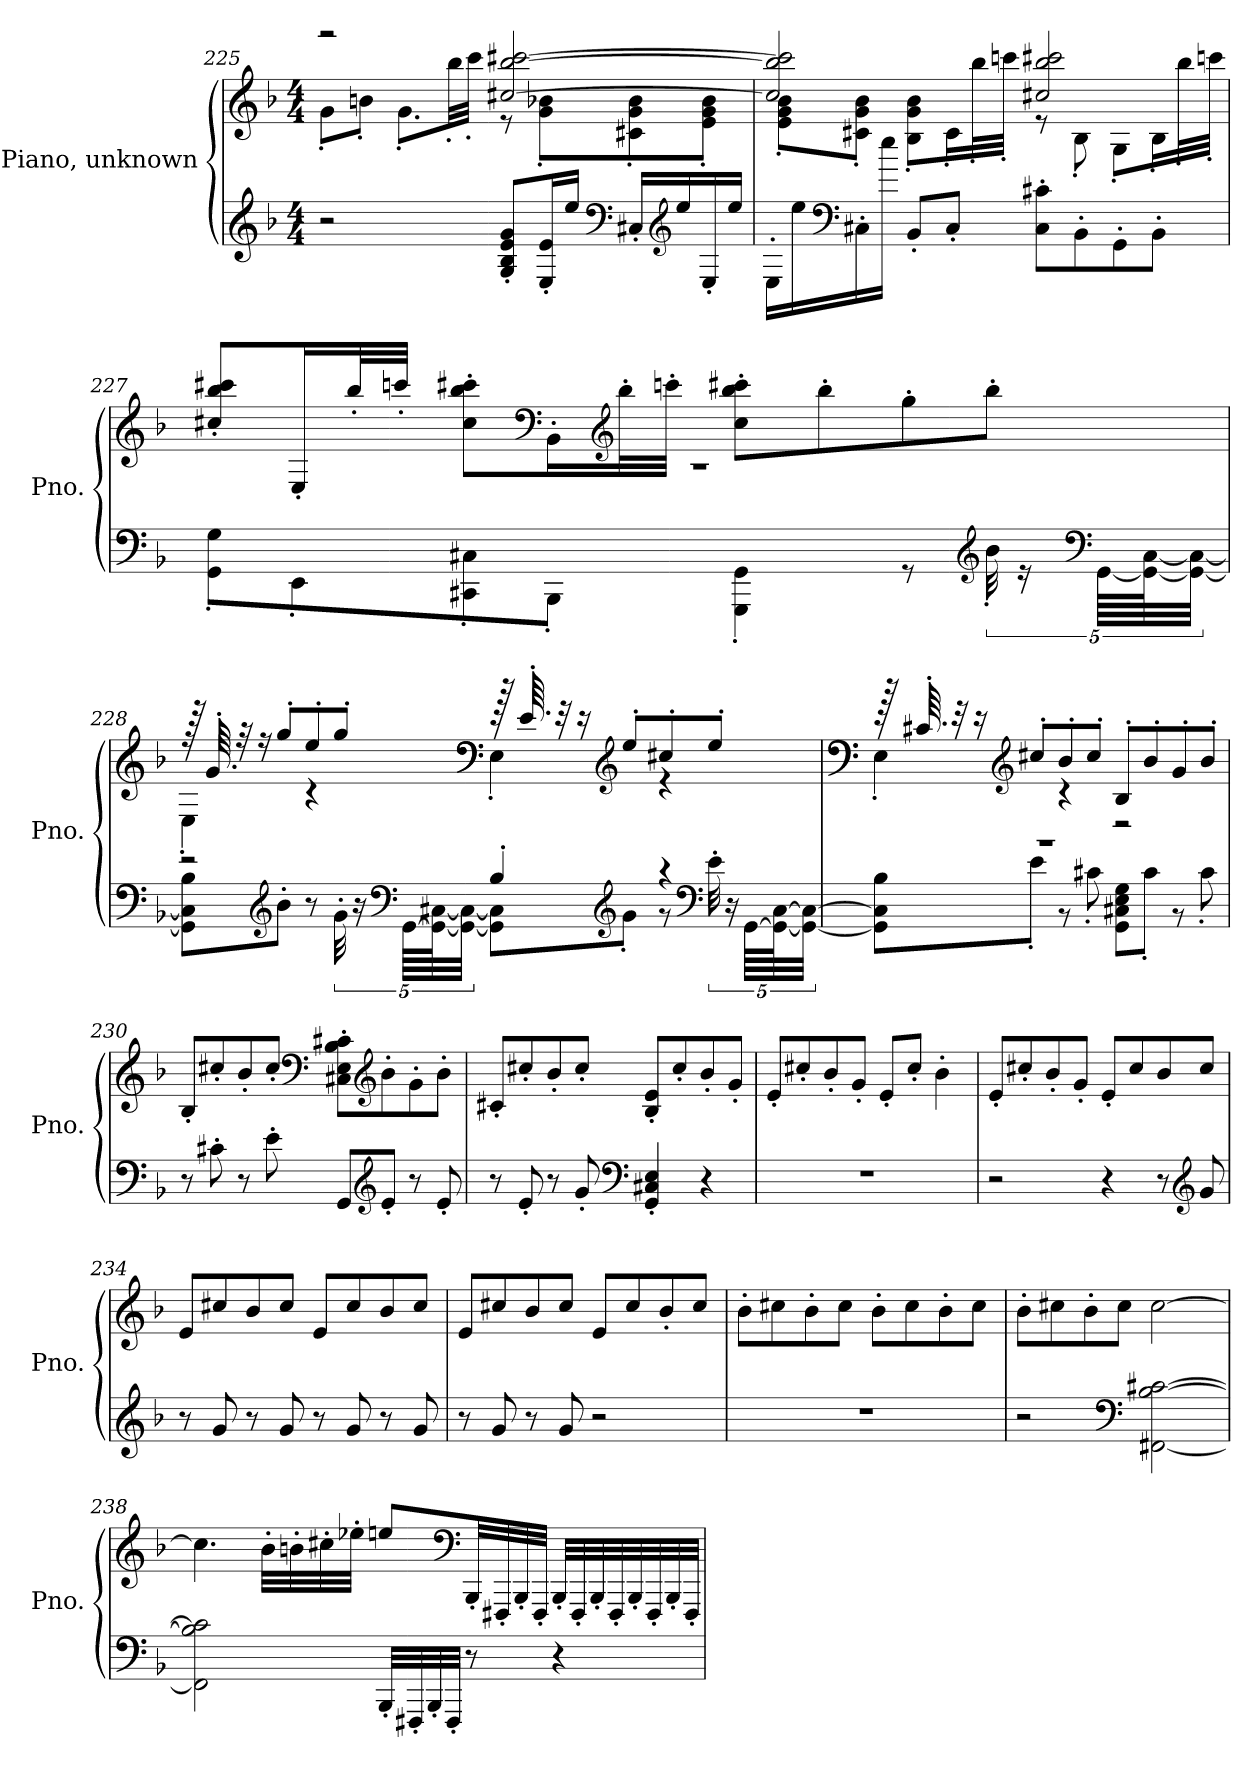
**kern	**kern
*part1	*part1
*staff2	*staff1
*I"Piano, unknown	*
*I'Pno.	*
!!LO:LB:g=z
*clefG2	*clefG2
*k[b-]	*k[b-]
*M4/4	*M4/4
=225	=225
*	*^
2r	2r	8g'\L
.	.	8bn'\J
.	.	8.g'\L
.	.	32bb-'\LL
.	.	32ccc'\JJJ
8G/' 8B-/' 8e/' 8g/'L	[2cc#X/ [2bb-/ [2ccc#X/	8r
16E/' 16e/'L	.	8g\' 8b-X\'L
16ee/JJ	.	.
*clefF4	*	*
16C#X'/LL	.	8c#X\' 8g\' 8b-\'
*clefG2	*	*
16ee/	.	.
16E'/	.	8e\' 8g\' 8b-\'J
16ee/JJ	.	.
=226	=226	=226
16E'\LL	2cc#/] 2bb-/] 2ccc#/]	8e\' 8g\' 8b-\'L
16ee\	.	.
*clefF4	*	*
16C#X'\	.	8c#X\' 8g\' 8b-\'J
16ee\JJ	.	.
8BB-'/L	.	8B-\' 8g\' 8b-\'L
8C#'/J	.	16c#'\L
.	.	32bb-'\L
.	.	32cccn'\JJJ
8C#\' 8c#X\'L	2cc#X/ 2bb-/ 2ccc#X/	8r
8BB-'\	.	8B-'\
8GG'\	.	8G'\L
8BB-'\J	.	16B-'\L
.	.	32bb-'\L
.	.	32cccn'\JJJ
*	*v	*v
!!LO:LB:g=z
=227	=227
*^	*
1r	8GG\' 8G\'L	8cc#X/' 8bb-/' 8ccc#X/'L
.	8EE'\	16E'/L
.	.	32bb-'/L
.	.	32cccn'/JJJ
.	8CC#X\' 8C#X\'	8cc#\' 8bb-\' 8ccc#X\'L
*	*	*clefF4
.	8BBB-'\J	16BB-'\L
*	*	*clefG2
.	.	32bb-'\L
.	.	32cccn'\JJJ
.	4GGG\' 4GG\'	8cc#\' 8bb-\' 8ccc#X\'L
.	.	8bb-'\
.	8r	8gg'\
*clefG2	*	*
.	40b-'\	8bb-'\J
.	20r	.
*clefF4	*	*
.	[80GG\LLLL	.
.	80GG\_ [80C#\J	.
.	40GG\_ 40C#\_JJJ	.
!!LO:LB:g=z
=228	=228	=228
*	*	*^
2r	8GG\] 8C#\] 8B-\L	128r	4E'\
.	.	64.g'/	.
.	.	32r	.
.	.	16r	.
*clefG2	*	*	*
.	8b-'\J	8gg'/L	.
.	8r	8ee'/	4r
.	40g'\	8gg'/J	.
.	20r	.	.
*clefF4	*	*	*
.	[80GG\LLLL	.	.
.	80GG\_ [80C#X\J	.	.
.	40GG\_ 40C#\_JJJ	.	.
*	*	*clefF4	*
4B-'/	8GG\] 8C#\]L	128r	4E'\
.	.	64.e'/	.
.	.	32r	.
.	.	16r	.
*clefG2	*	*clefG2	*
.	8g'\J	8ee'/L	.
4r	8r	8cc#X'/	4r
*clefF4	*	*	*
.	40e'\	8ee'/J	.
.	20r	.	.
.	[80GG\LLLL	.	.
.	80GG\_ [80C#\J	.	.
.	40GG\_ 40C#\_JJJ	.	.
!!LO:LB:g=z	!!
=229	=229	=229	=229
*	*	*clefF4	*
1r	8GG\] 8C#\] 8B-\L	128r	4E'\
.	.	64.c#X'/	.
.	.	32r	.
.	.	16r	.
*	*	*clefG2	*
.	8e'\J	8cc#X'/L	.
.	8r	8b-'/	4r
.	8c#X'\	8cc#'/J	.
.	8GG\ 8C#X\ 8E\ 8G\L	8B-'/L	2r
.	8c#'\J	8b-'/	.
.	8r	8g'/	.
.	8c#'\	8b-'/J	.
*v	*v	*	*
*	*v	*v
=230	=230
8r	8B-'/L
8c#X'\	8cc#X'/
8r	8b-'/
8e'\	8cc#'/J
*	*clefF4
8GG/L	8C#X\' 8E\' 8B-\' 8c#X\'L
*clefG2	*clefG2
8e'/J	8b-'\
8r	8g'\
8e'/	8b-'\J
=231	=231
8r	8c#X'/L
8e'/	8cc#X'/
8r	8b-'/
8g'/	8cc#'/J
*clefF4	*
4GG/' 4C#X/' 4E/'	8B-/' 8e/'L
.	8cc#'/
4r	8b-'/
.	8g'/J
!!LO:LB:g=z
=232	=232
1r	8e'/L
.	8cc#X'/
.	8b-'/
.	8g'/J
.	8e'/L
.	8cc#'/J
.	4b-'\
=233	=233
2r	8e'/L
.	8cc#X'/
.	8b-'/
.	8g'/J
4r	8e'/L
.	8cc#/
8r	8b-/
*clefG2	*
8g/	8cc#/J
=234	=234
8r	8e/L
8g/	8cc#X/
8r	8b-/
8g/	8cc#/J
8r	8e/L
8g/	8cc#/
8r	8b-/
8g/	8cc#/J
=235	=235
8r	8e/L
8g/	8cc#X/
8r	8b-/
8g/	8cc#/J
2r	8e/L
.	8cc#/
.	8b-'/
.	8cc#/J
!!LO:PB:g=z
=236	=236
1r	8b-'\L
.	8cc#X\
.	8b-'\
.	8cc#\J
.	8b-'\L
.	8cc#\
.	8b-'\
.	8cc#\J
=237	=237
2r	8b-'\L
.	8cc#X\
.	8b-'\
.	8cc#\J
*clefF4	*
[2FF#X\ [2B-\ [2c#X\	[2cc#\
!!LO:LB:g=z
=238	=238
2FF#\] 2B-\] 2c#\]	4.cc#\]
.	32b-'\LLL
.	32bn'\
.	32cc#X'\
.	32ee-X'\JJJ
32BBB-'/LLL	8een/L
32FFF#X'/	.
32BBB-'/	.
32FFF#'/JJJ	.
*	*clefF4
8r	32BBB-'/LL
.	32FFF#X'/
.	32BBB-'/
.	32FFF#'/JJJ
4r	32BBB-'/LLL
.	32FFF#'/
.	32BBB-'/
.	32FFF#'/
.	32BBB-'/
.	32FFF#'/
.	32BBB-'/
.	32FFF#'/JJJ
=	=
*-	*-
